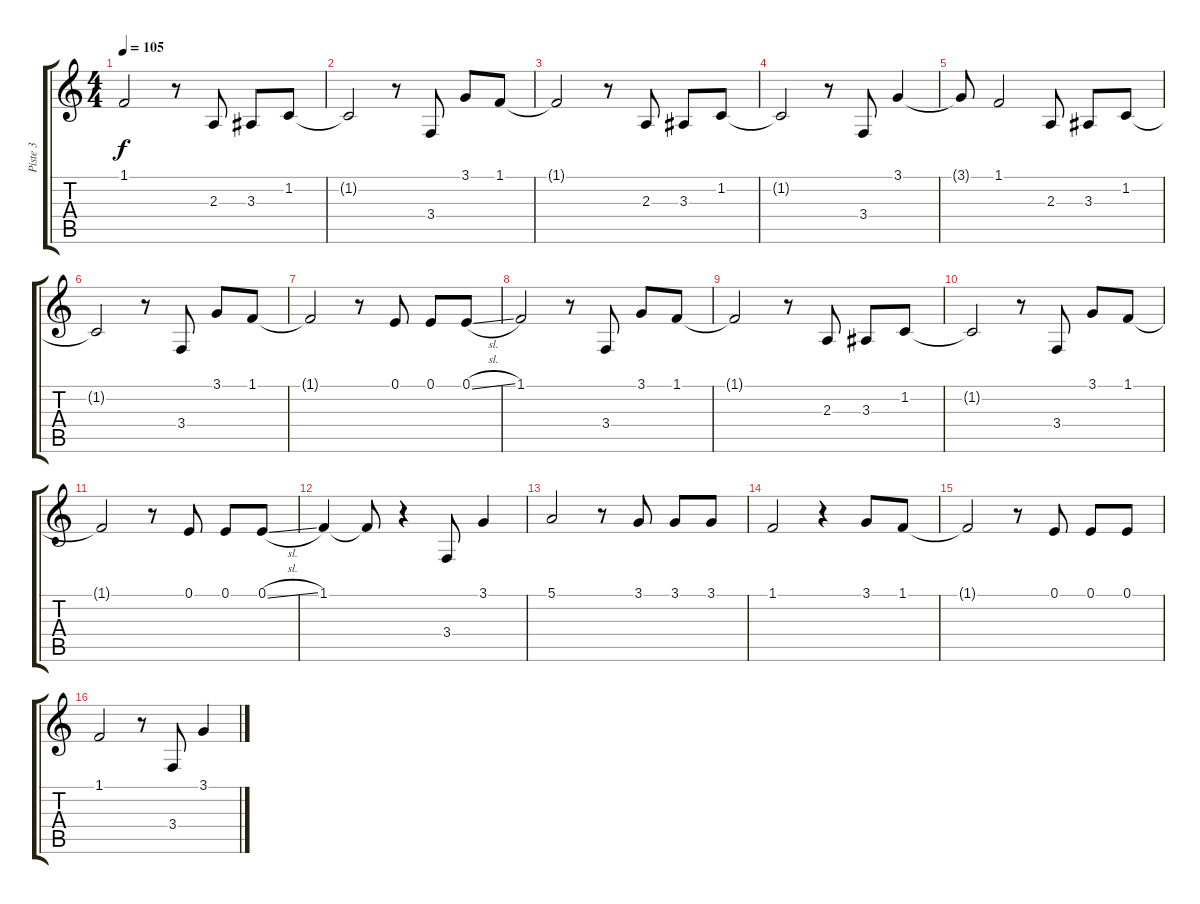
\track ("Piste 3" "Piste 3") {instrument flute}
\staff {score tabs}
\tuning (E4 B3 G3 D3 A2 E2) {hide}
\ts (4 4)
\tempo 105
\clef g2
\ks c
1.1{t}.2{dy f} r.8 2.3.8 3.3.8 1.2.8 |
1.2{t}.2 r.8 3.4.8 3.1.8 1.1.8 |
1.1{t}.2 r.8 2.3.8 3.3.8 1.2.8 |
1.2{t}.2 r.8 3.4.8 3.1.4 |
3.1{t}.8 1.1.2 2.3.8 3.3.8 1.2.8 |
1.2{t}.2 r.8 3.4.8 3.1.8 1.1.8 |
1.1{t}.2 r.8 0.1.8 0.1.8 0.1{sl}.8 |
1.1.2 r.8 3.4.8 3.1.8 1.1.8 |
1.1{t}.2 r.8 2.3.8 3.3.8 1.2.8 |
1.2{t}.2 r.8 3.4.8 3.1.8 1.1.8 |
1.1{t}.2 r.8 0.1.8 0.1.8 0.1{sl}.8 |
1.1.4 1.1{t}.8 r.4 3.4.8 3.1.4 |
5.1.2 r.8 3.1.8 3.1.8 3.1.8 |
1.1.2 r.4 3.1.8 1.1.8 |
1.1{t}.2 r.8 0.1.8 0.1.8 0.1.8 |
1.1.2 r.8 3.4.8 3.1.4
